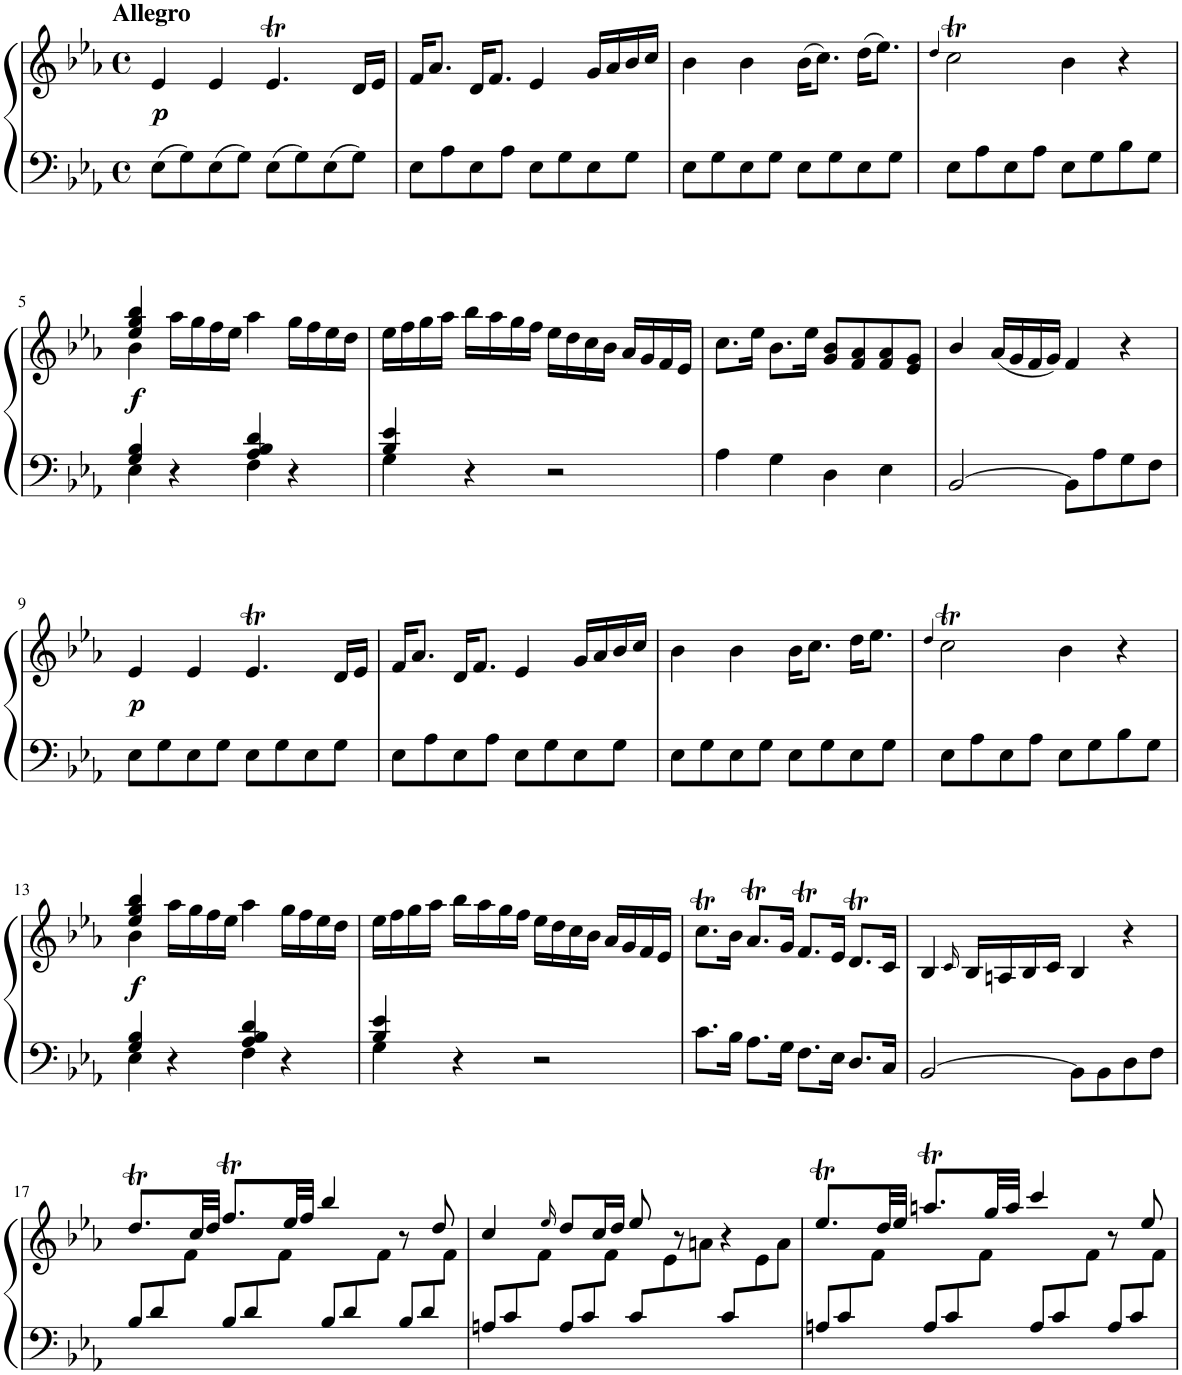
**kern	**kern	**dynam
*part1	*part1	*part1
*staff2	*staff1	*staff1/2
*I"Piano	*	*
*I'Pno.	*	*
*clefF4	*clefG2	*
*k[b-e-a-]	*k[b-e-a-]	*
*M4/4	*M4/4	*
*met(c)	*met(c)	*
=1	=1	=1
!	!LO:TX:a:B:t=Allegro	!
!	!	!LO:DY:b
8E-\L	4e-/	p
8G\	.	.
8E-\	4e-/	.
8G\J	.	.
8E-\L	4.e-T/	.
8G\	.	.
8E-\	.	.
8G\J	16d/LL	.
.	16e-/JJ	.
=2	=2	=2
8E-\L	16f/KL	.
.	8.a-/J	.
8A-\	.	.
8E-\	16d/KL	.
.	8.f/J	.
8A-\J	.	.
8E-\L	4e-/	.
8G\	.	.
8E-\	16g/LL	.
.	16a-/	.
8G\J	16b-/	.
.	16cc/JJ	.
=3	=3	=3
8E-\L	4b-\	.
8G\	.	.
8E-\	4b-\	.
8G\J	.	.
8E-\L	(16b-\KL	.
.	8.cc\J)	.
8G\	.	.
8E-\	(16dd\KL	.
.	8.ee-\J)	.
8G\J	.	.
=4	=4	=4
.	4qdd/	.
8E-\L	2ccT\	.
8A-\	.	.
8E-\	.	.
8A-\J	.	.
8E-\L	4b-\	.
8G\	.	.
8B-\	4r	.
8G\J	.	.
!!LO:LB:g=z
=5	=5	=5
*^	*^	*
!	!	!	!	!LO:DY:b
4G/ 4B-/	4E-\	4ee-/ 4gg/ 4bb-/	4b-\	f
4r	4ryy	16aa-\LL	2.ryy	.
.	.	16gg\	.	.
.	.	16ff\	.	.
.	.	16ee-\JJ	.	.
4A-/ 4B-/ 4d/	4F\	4aa-\	.	.
4r	4ryy	16gg\LL	.	.
.	.	16ff\	.	.
.	.	16ee-\	.	.
.	.	16dd\JJ	.	.
*	*	*v	*v	*
=6	=6	=6	=6
4B-/ 4e-/	4G\	16ee-\LL	.
.	.	16ff\	.
.	.	16gg\	.
.	.	16aa-\JJ	.
4r	2.ryy	16bb-\LL	.
.	.	16aa-\	.
.	.	16gg\	.
.	.	16ff\JJ	.
2r	.	16ee-\LL	.
.	.	16dd\	.
.	.	16cc\	.
.	.	16b-\JJ	.
.	.	16a-/LL	.
.	.	16g/	.
.	.	16f/	.
.	.	16e-/JJ	.
*v	*v	*	*
=7	=7	=7
4A-\	8.cc\L	.
.	16ee-\Jk	.
4G\	8.b-\L	.
.	16ee-\Jk	.
4D\	8g/ 8b-/L	.
.	8f/ 8a-/	.
4E-\	8f/ 8a-/	.
.	8e-/ 8g/J	.
=8	=8	=8
[2BB-/	4b-/	.
.	(16a-/LL	.
.	16g/	.
.	16f/	.
.	16g/JJ)	.
8BB-\L]	4f/	.
8A-\	.	.
8G\	4r	.
8F\J	.	.
!!LO:LB:g=z
=9	=9	=9
!	!	!LO:DY:b
8E-\L	4e-/	p
8G\	.	.
8E-\	4e-/	.
8G\J	.	.
8E-\L	4.e-T/	.
8G\	.	.
8E-\	.	.
8G\J	16d/LL	.
.	16e-/JJ	.
=10	=10	=10
8E-\L	16f/KL	.
.	8.a-/J	.
8A-\	.	.
8E-\	16d/KL	.
.	8.f/J	.
8A-\J	.	.
8E-\L	4e-/	.
8G\	.	.
8E-\	16g/LL	.
.	16a-/	.
8G\J	16b-/	.
.	16cc/JJ	.
=11	=11	=11
8E-\L	4b-\	.
8G\	.	.
8E-\	4b-\	.
8G\J	.	.
8E-\L	16b-\KL	.
.	8.cc\J	.
8G\	.	.
8E-\	16dd\KL	.
.	8.ee-\J	.
8G\J	.	.
=12	=12	=12
.	4qdd/	.
8E-\L	2ccT\	.
8A-\	.	.
8E-\	.	.
8A-\J	.	.
8E-\L	4b-\	.
8G\	.	.
8B-\	4r	.
8G\J	.	.
!!LO:LB:g=z
=13	=13	=13
*^	*^	*
!	!	!	!	!LO:DY:b
4G/ 4B-/	4E-\	4ee-/ 4gg/ 4bb-/	4b-\	f
4r	4ryy	16aa-\LL	2.ryy	.
.	.	16gg\	.	.
.	.	16ff\	.	.
.	.	16ee-\JJ	.	.
4A-/ 4B-/ 4d/	4F\	4aa-\	.	.
4r	4ryy	16gg\LL	.	.
.	.	16ff\	.	.
.	.	16ee-\	.	.
.	.	16dd\JJ	.	.
*	*	*v	*v	*
=14	=14	=14	=14
4B-/ 4e-/	4G\	16ee-\LL	.
.	.	16ff\	.
.	.	16gg\	.
.	.	16aa-\JJ	.
4r	2.ryy	16bb-\LL	.
.	.	16aa-\	.
.	.	16gg\	.
.	.	16ff\JJ	.
2r	.	16ee-\LL	.
.	.	16dd\	.
.	.	16cc\	.
.	.	16b-\JJ	.
.	.	16a-/LL	.
.	.	16g/	.
.	.	16f/	.
.	.	16e-/JJ	.
*v	*v	*	*
=15	=15	=15
8.c\L	8.ccT\L	.
16B-\Jk	16b-\Jk	.
8.A-\L	8.a-T/L	.
16G\Jk	16g/Jk	.
8.F\L	8.fT/L	.
16E-\Jk	16e-/Jk	.
8.D/L	8.dt/L	.
16C/Jk	16c/Jk	.
=16	=16	=16
[2BB-/	4B-/	.
.	16qc/	.
.	16B-/LL	.
.	16An/	.
.	16B-/	.
.	16c/JJ	.
8BB-\L]	4B-/	.
8BB-\	.	.
8D\	4r	.
8F\J	.	.
!!LO:LB:g=z
=17	=17	=17
*Xbrackettup	*	*
*	*^	*
12B-/L	8.ddt/L	6ryy	.
12d/	.	.	.
12ryy	.	12f\J	.
.	32cc/LL	.	.
.	32dd/JJJ	.	.
12B-/L	8.ffT/L	6ryy	.
12d/	.	.	.
12ryy	.	12f\J	.
.	32ee-/LL	.	.
.	32ff/JJJ	.	.
12B-/L	4bb-/	6ryy	.
12d/	.	.	.
12ryy	.	12f\J	.
12B-/L	8r	6ryy	.
12d/	.	.	.
.	8dd/	.	.
12ryy	.	12f\J	.
=18	=18	=18	=18
12An/L	4cc/	6ryy	.
12c/	.	.	.
12ryy	.	12f\J	.
.	16qee-/	.	.
12A/L	8dd/L	6ryy	.
12c/	.	.	.
.	16cc/L	.	.
12ryy	.	12f\J	.
.	16dd/JJ	.	.
12c/L	8ee-/	12ryy	.
6ryy	.	12e-\	.
.	8r	.	.
.	.	12an\J	.
12c/L	4r	12ryy	.
6ryy	.	12e-\	.
.	.	12a\J	.
=19	=19	=19	=19
12An/L	8.ee-T/L	6ryy	.
12c/	.	.	.
12ryy	.	12f\J	.
.	32dd/LL	.	.
.	32ee-/JJJ	.	.
12A/L	8.aant/L	6ryy	.
12c/	.	.	.
12ryy	.	12f\J	.
.	32gg/LL	.	.
.	32aa/JJJ	.	.
12A/L	4ccc/	6ryy	.
12c/	.	.	.
12ryy	.	12f\J	.
12A/L	8r	6ryy	.
12c/	.	.	.
.	8ee-/	.	.
12ryy	.	12f\J	.
*	*v	*v	*
=	=	=
*-	*-	*-
